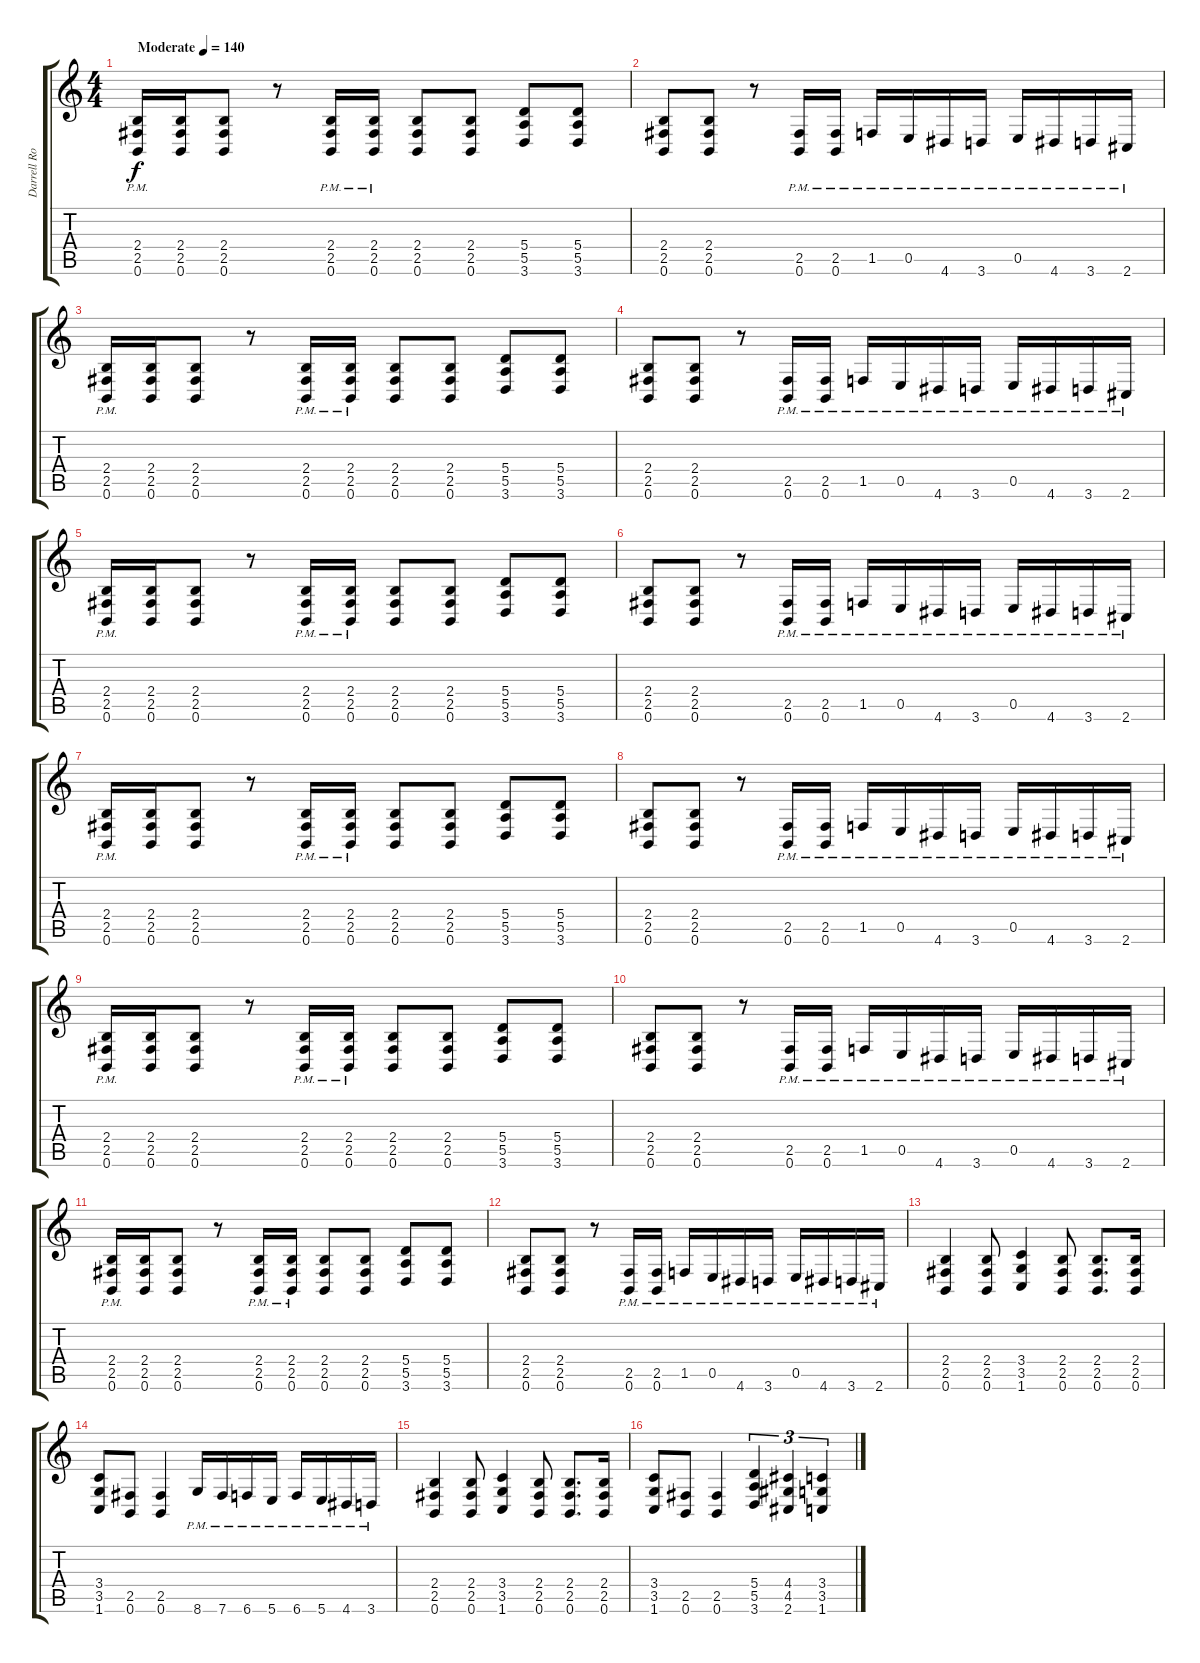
\track ("Darrell Roberts" "Darrell Ro") {instrument distortionguitar}
\staff {score tabs}
\tuning (B3 Gb3 D3 A2 E2 B1) {hide}
\ts (4 4)
\tempo (140 "Moderate")
\clef g2
\ks c
(2.4{pm} 2.5{pm} 0.6{pm}).16{dy f instrument distortionguitar} (2.4 2.5 0.6).16 (2.4 2.5 0.6).8 r.8 (2.4{pm} 2.5{pm} 0.6{pm}).16 (2.4{pm} 2.5{pm} 0.6{pm}).16 (2.4 2.5 0.6).8 (2.4 2.5 0.6).8 (5.4 5.5 3.6).8 (5.4 5.5 3.6).8 |
(2.4 2.5 0.6).8 (2.4 2.5 0.6).8 r.8 (2.5{pm} 0.6{pm}).16 (2.5{pm} 0.6{pm}).16 1.5{pm}.16 0.5{pm}.16 4.6{pm}.16 3.6{pm}.16 0.5{pm}.16 4.6{pm}.16 3.6{pm}.16 2.6{pm}.16 |
(2.4{pm} 2.5{pm} 0.6{pm}).16 (2.4 2.5 0.6).16 (2.4 2.5 0.6).8 r.8 (2.4{pm} 2.5{pm} 0.6{pm}).16 (2.4{pm} 2.5{pm} 0.6{pm}).16 (2.4 2.5 0.6).8 (2.4 2.5 0.6).8 (5.4 5.5 3.6).8 (5.4 5.5 3.6).8 |
(2.4 2.5 0.6).8 (2.4 2.5 0.6).8 r.8 (2.5{pm} 0.6{pm}).16 (2.5{pm} 0.6{pm}).16 1.5{pm}.16 0.5{pm}.16 4.6{pm}.16 3.6{pm}.16 0.5{pm}.16 4.6{pm}.16 3.6{pm}.16 2.6{pm}.16 |
(2.4{pm} 2.5{pm} 0.6{pm}).16 (2.4 2.5 0.6).16 (2.4 2.5 0.6).8 r.8 (2.4{pm} 2.5{pm} 0.6{pm}).16 (2.4{pm} 2.5{pm} 0.6{pm}).16 (2.4 2.5 0.6).8 (2.4 2.5 0.6).8 (5.4 5.5 3.6).8 (5.4 5.5 3.6).8 |
(2.4 2.5 0.6).8 (2.4 2.5 0.6).8 r.8 (2.5{pm} 0.6{pm}).16 (2.5{pm} 0.6{pm}).16 1.5{pm}.16 0.5{pm}.16 4.6{pm}.16 3.6{pm}.16 0.5{pm}.16 4.6{pm}.16 3.6{pm}.16 2.6{pm}.16 |
(2.4{pm} 2.5{pm} 0.6{pm}).16 (2.4 2.5 0.6).16 (2.4 2.5 0.6).8 r.8 (2.4{pm} 2.5{pm} 0.6{pm}).16 (2.4{pm} 2.5{pm} 0.6{pm}).16 (2.4 2.5 0.6).8 (2.4 2.5 0.6).8 (5.4 5.5 3.6).8 (5.4 5.5 3.6).8 |
(2.4 2.5 0.6).8 (2.4 2.5 0.6).8 r.8 (2.5{pm} 0.6{pm}).16 (2.5{pm} 0.6{pm}).16 1.5{pm}.16 0.5{pm}.16 4.6{pm}.16 3.6{pm}.16 0.5{pm}.16 4.6{pm}.16 3.6{pm}.16 2.6{pm}.16 |
(2.4{pm} 2.5{pm} 0.6{pm}).16 (2.4 2.5 0.6).16 (2.4 2.5 0.6).8 r.8 (2.4{pm} 2.5{pm} 0.6{pm}).16 (2.4{pm} 2.5{pm} 0.6{pm}).16 (2.4 2.5 0.6).8 (2.4 2.5 0.6).8 (5.4 5.5 3.6).8 (5.4 5.5 3.6).8 |
(2.4 2.5 0.6).8 (2.4 2.5 0.6).8 r.8 (2.5{pm} 0.6{pm}).16 (2.5{pm} 0.6{pm}).16 1.5{pm}.16 0.5{pm}.16 4.6{pm}.16 3.6{pm}.16 0.5{pm}.16 4.6{pm}.16 3.6{pm}.16 2.6{pm}.16 |
(2.4{pm} 2.5{pm} 0.6{pm}).16 (2.4 2.5 0.6).16 (2.4 2.5 0.6).8 r.8 (2.4{pm} 2.5{pm} 0.6{pm}).16 (2.4{pm} 2.5{pm} 0.6{pm}).16 (2.4 2.5 0.6).8 (2.4 2.5 0.6).8 (5.4 5.5 3.6).8 (5.4 5.5 3.6).8 |
(2.4 2.5 0.6).8 (2.4 2.5 0.6).8 r.8 (2.5{pm} 0.6{pm}).16 (2.5{pm} 0.6{pm}).16 1.5{pm}.16 0.5{pm}.16 4.6{pm}.16 3.6{pm}.16 0.5{pm}.16 4.6{pm}.16 3.6{pm}.16 2.6{pm}.16 |
(2.4 2.5 0.6).4 (2.4 2.5 0.6).8 (3.4 3.5 1.6).4 (2.4 2.5 0.6).8 (2.4 2.5 0.6).8{d} (2.4 2.5 0.6).16 |
(3.4 3.5 1.6).8 (2.5 0.6).8 (2.5 0.6).4 8.6{pm}.16 7.6{pm}.16 6.6{pm}.16 5.6{pm}.16 6.6{pm}.16 5.6{pm}.16 4.6{pm}.16 3.6{pm}.16 |
(2.4 2.5 0.6).4 (2.4 2.5 0.6).8 (3.4 3.5 1.6).4 (2.4 2.5 0.6).8 (2.4 2.5 0.6).8{d} (2.4 2.5 0.6).16 |
(3.4 3.5 1.6).8 (2.5 0.6).8 (2.5 0.6).4 (5.4 5.5 3.6).4{tu (3 2)} (4.4 4.5 2.6).4{tu (3 2)} (3.4 3.5 1.6).4{tu (3 2)}
